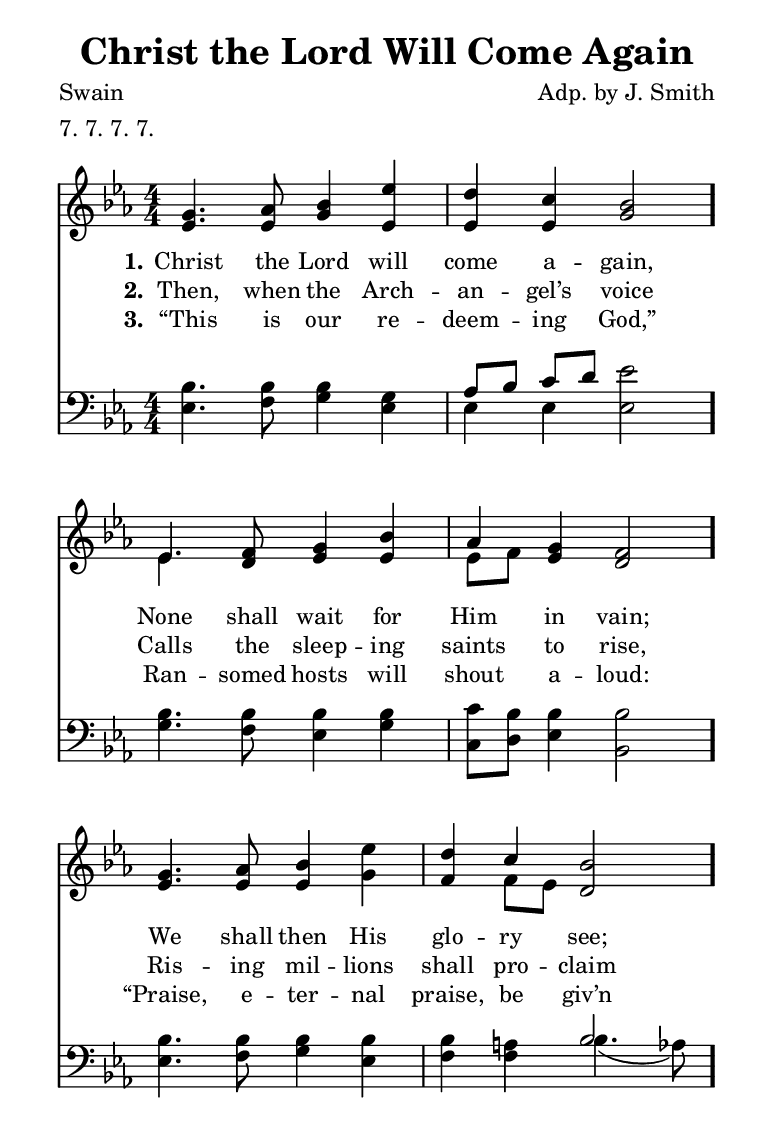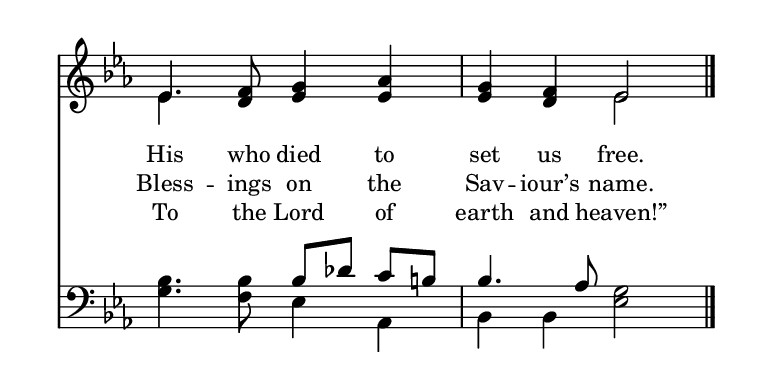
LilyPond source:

\include "common/global.ily"
\paper {
  \include "common/paper.ily"
  ragged-bottom = ##t
  page-count = #(cond (is-eogsized 2) (#t #f))
}

\header{
  hymnnumber = "232"
  title = "Christ the Lord Will Come Again"
  tunename = "Innocents"
  meter = "7. 7. 7. 7."
  poet = "Swain"
  composer = "Adp. by J. Smith"
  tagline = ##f
}

global = {
  \include "common/overrides.ily"
  \override Staff.TimeSignature.style = #'numbered
  \time 4/4
  \override Score.MetronomeMark.transparent = ##t % hide all fermata changes too
  \tempo 4=80
  \key ees \major
  \autoBeamOff
}

notesSoprano = {
\global
\relative c'' {

  g4. aes8 bes4 ees | d c bes2 |
  ees,4. f8 g4 bes | aes g f2 |
  g4. aes8 bes4 ees | d c bes2 |
  ees,4. f8 g4 aes | g f ees2 |

  \bar "|."

}
}

notesAlto = {
\global
\relative e' {

  ees4. ees8 g4 ees | ees ees g2 |
  ees4. d8 ees4 ees | ees8[ f] ees4 d2 |
  ees4. ees8 ees4 g | f f8[ ees] d2 |
  ees4. d8 ees4 ees | ees d ees2 |

}
}

notesTenor = {
\global
\relative a {

  bes4. bes8 bes4 g | aes8[ bes] c[ d] ees2 |
  bes4. bes8 bes4 bes | c8[ bes] bes4 bes2 |
  bes4. bes8 bes4 bes | bes a bes2 |
  bes4. bes8 bes8[ des] c[ b] | bes4. aes8 g2 |

}
}

notesBass = {
\global
\relative f {

  ees4. f8 g4 ees | ees ees ees2 |
  g4. f8 ees4 g | c,8[ d] ees4 bes2 |
  ees4. f8 g4 ees | f f bes4.( aes8) |
  g4. f8 ees4 aes, | bes bes ees2 |

}
}

wordsA = \lyricmode {
\set stanza = "1."

Christ the Lord will come a -- gain, \bar "."
None shall wait for Him in vain; \bar "."
We shall then His glo -- ry see; \bar "."
His who died to set us free. \bar "."

}

wordsB = \lyricmode {
\set stanza = "2."

Then, when the Arch -- an -- gel’s voice
Calls the sleep -- ing saints to rise,
Ris -- ing mil -- lions shall pro -- claim
Bless -- ings on the Sav -- iour’s name.

}

wordsC = \lyricmode {
\set stanza = "3."

“This is our re -- deem -- ing God,”
Ran -- somed hosts will shout a -- loud:
“Praise, e -- ter -- nal praise, be giv’n
To the Lord of earth and heaven!”

}

\score {
  \context ChoirStaff <<
    \context Staff = upper <<
      \set Staff.autoBeaming = ##f
      \set ChoirStaff.systemStartDelimiter = #'SystemStartBar
      \set ChoirStaff.printPartCombineTexts = ##f
      \partcombine #'(2 . 9) \notesSoprano \notesAlto
      \context NullVoice = sopranos { \voiceOne << \notesSoprano >> }
      \context NullVoice = altos { \voiceTwo << \notesAlto >> }
      \context Lyrics = one   \lyricsto sopranos \wordsA
      \context Lyrics = two   \lyricsto sopranos \wordsB
      \context Lyrics = three \lyricsto sopranos \wordsC
    >>
    \context Staff = men <<
      \set Staff.autoBeaming = ##f
      \clef bass
      \set ChoirStaff.printPartCombineTexts = ##f
      \partcombine #'(2 . 9) \notesTenor \notesBass
      \context NullVoice = tenors { \voiceOne << \notesTenor >> }
      \context NullVoice = basses { \voiceTwo << \notesBass >> }
    >>
  >>
  \layout {
    \include "common/layout.ily"
  }
  \midi{
    \include "common/midi.ily"
  }
}

\version "2.19.49"  % necessary for upgrading to future LilyPond versions.

% vi:set et ts=2 sw=2 ai nocindent syntax=lilypond:
